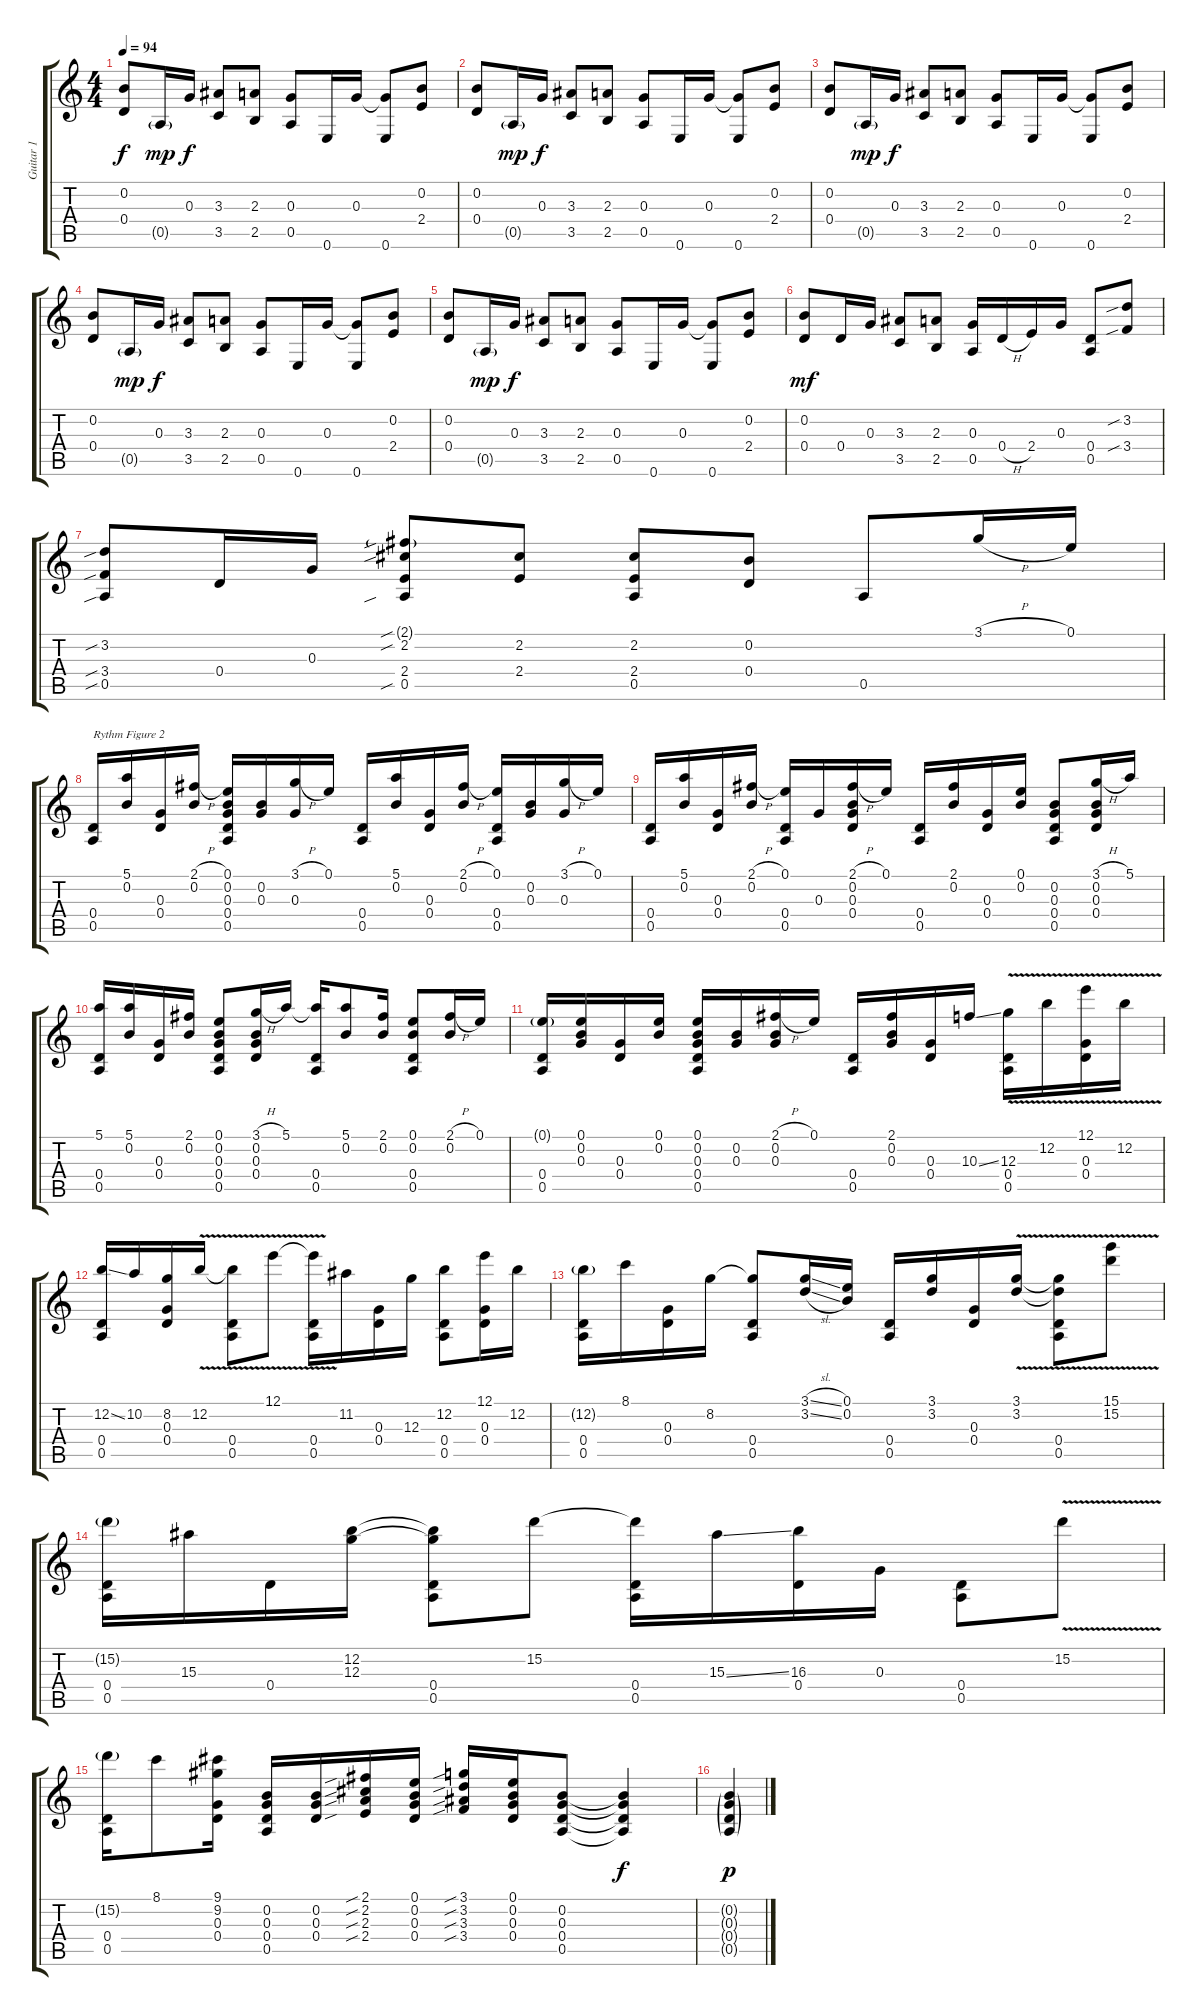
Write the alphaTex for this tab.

\track ("Guitar 1" "Guitar 1") {instrument acousticguitarnylon}
\staff {score tabs}
\tuning (E4 B3 G3 D3 A2 E2) {hide}
\ts (4 4)
\tempo 94
\clef g2
\ks c
(0.2 0.4).8{dy f} 0.5{g}.16{dy mp} 0.3.16{dy f} (3.3 3.5).8 (2.3 2.5).8 (0.3 0.5).8 0.6.16 0.3.16 (0.3{t} 0.6).8 (0.2 2.4).8 |
(0.2 0.4).8 0.5{g}.16{dy mp} 0.3.16{dy f} (3.3 3.5).8 (2.3 2.5).8 (0.3 0.5).8 0.6.16 0.3.16 (0.3{t} 0.6).8 (0.2 2.4).8 |
(0.2 0.4).8 0.5{g}.16{dy mp} 0.3.16{dy f} (3.3 3.5).8 (2.3 2.5).8 (0.3 0.5).8 0.6.16 0.3.16 (0.3{t} 0.6).8 (0.2 2.4).8 |
(0.2 0.4).8 0.5{g}.16{dy mp} 0.3.16{dy f} (3.3 3.5).8 (2.3 2.5).8 (0.3 0.5).8 0.6.16 0.3.16 (0.3{t} 0.6).8 (0.2 2.4).8 |
(0.2 0.4).8 0.5{g}.16{dy mp} 0.3.16{dy f} (3.3 3.5).8 (2.3 2.5).8 (0.3 0.5).8 0.6.16 0.3.16 (0.3{t} 0.6).8 (0.2 2.4).8 |
(0.2 0.4).8{dy mf} 0.4.16 0.3.16 (3.3 3.5).8 (2.3 2.5).8 (0.3 0.5).16 0.4{h}.16 2.4.16 0.3.16 (0.4 0.5).8 (3.2{sib} 3.4{sib}).8 |
(3.2{sib} 3.4{sib} 0.5{sib}).8 0.4.16 0.3.16 (2.1{sib g} 2.2{sib} 2.4 0.5{sib}).8 (2.2 2.4).8 (2.2 2.4 0.5).8 (0.2 0.4).8 0.5.8 3.1{h}.16 0.1.16 |
(0.4 0.5).16{txt "Rythm Figure 2"} (5.1 0.2).16 (0.3 0.4).16 (2.1{h} 0.2).16 (0.1 0.2 0.3 0.4 0.5).16 (0.2 0.3).16 (3.1{h} 0.3).16 0.1.16 (0.4 0.5).16 (5.1 0.2).16 (0.3 0.4).16 (2.1{h} 0.2).16 (0.1 0.4 0.5).16 (0.2 0.3).16 (3.1{h} 0.3).16 0.1.16 |
(0.4 0.5).16 (5.1 0.2).16 (0.3 0.4).16 (2.1{h} 0.2).16 (0.1 0.4 0.5).16 0.3.16 (2.1{h} 0.2 0.3 0.4).16 0.1.16 (0.4 0.5).16 (2.1 0.2).16 (0.3 0.4).16 (0.1 0.2).16 (0.2 0.3 0.4 0.5).8 (3.1{h} 0.2 0.3 0.4).16 5.1.16 |
(5.1 0.4 0.5).16 (5.1 0.2).16 (0.3 0.4).16 (2.1 0.2).16 (0.1 0.2 0.3 0.4 0.5).8 (3.1{h} 0.2 0.3 0.4).16 5.1.16 (5.1{t} 0.4 0.5).16 (5.1 0.2).8 (2.1 0.2).16 (0.1 0.2 0.4 0.5).8 (2.1{h} 0.2).16 0.1.16 |
(0.1{g} 0.4 0.5).16 (0.1 0.2 0.3).16 (0.3 0.4).16 (0.1 0.2).16 (0.1 0.2 0.3 0.4 0.5).16 (0.2 0.3).16 (2.1{h} 0.2 0.3).16 0.1.16 (0.4 0.5).16 (2.1 0.2 0.3).16 (0.3 0.4).16 10.3{ss}.16 (12.3{v} 0.4{v} 0.5).16 12.2{v}.16 (12.1{v} 0.3{v} 0.4{v}).16 12.2{v}.16 |
(12.2{ss} 0.4 0.5).16 10.2.16 (8.2 0.3 0.4).16 12.2{v}.16 (12.2{t} 0.4 0.5).8 12.1{v}.8 (12.1{t} 0.4 0.5).16 11.2.16 (0.3 0.4).16 12.3.16 (12.2 0.4 0.5).8 (12.1 0.3 0.4).16 12.2.16 |
(12.2{g} 0.4 0.5).16 8.1.16 (0.3 0.4).16 8.2.16 (8.2{t} 0.4 0.5).8 (3.1{sl} 3.2{sl}).16 (0.1 0.2).16 (0.4 0.5).16 (3.1 3.2).16 (0.3 0.4).16 (3.1{v} 3.2{v}).16 (3.1{t} 3.2{t} 0.4 0.5).8 (15.1{v} 15.2{v}).8 |
(15.2{g} 0.4 0.5).16 15.3.16 0.4.16 (12.2 12.3).16 (12.2{t} 12.3{t} 0.4 0.5).8 15.2.8 (15.2{t} 0.4 0.5).16 15.3{ss}.16 (16.3 0.4).16 0.3.16 (0.4 0.5).8 15.2{v}.8 |
(15.2{g} 0.4 0.5).16 8.1.8 (9.1 9.2 0.3 0.4).16 (0.2 0.3 0.4 0.5).16 (0.2 0.3 0.4).16 (2.1{sib} 2.2{sib} 2.3{sib} 2.4{sib}).16 (0.1 0.2 0.3 0.4).16 (3.1{sib} 3.2{sib} 3.3{sib} 3.4{sib}).16 (0.1 0.2 0.3 0.4).16 (0.2 0.3 0.4 0.5).8 (0.2{t} 0.3{t} 0.4{t} 0.5{t}).4{dy f} |
(0.2{g} 0.3{g} 0.4{g} 0.5{g}).4{dy p}
